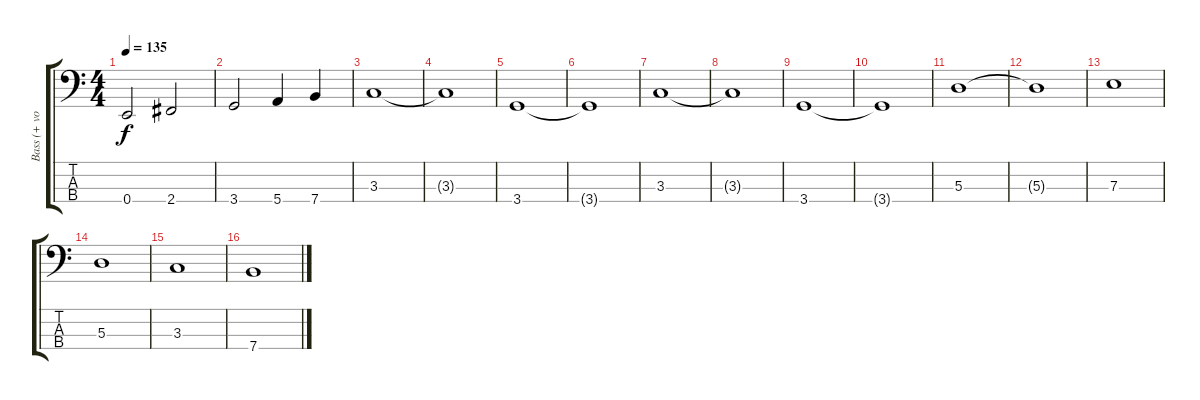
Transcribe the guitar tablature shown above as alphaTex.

\track ("Bass (+ volume)" "Bass (+ vo") {instrument electricbassfinger}
\staff {score tabs}
\tuning (G2 D2 A1 E1) {hide}
\ts (4 4)
\tempo 135
\clef f4
\ks c
0.4.2{dy f} 2.4.2 |
3.4.2 5.4.4 7.4.4 |
3.3.1 |
3.3{t}.1 |
3.4.1 |
3.4{t}.1 |
3.3.1 |
3.3{t}.1 |
3.4.1 |
3.4{t}.1 |
5.3.1 |
5.3{t}.1 |
7.3.1 |
5.3.1 |
3.3.1 |
7.4.1
